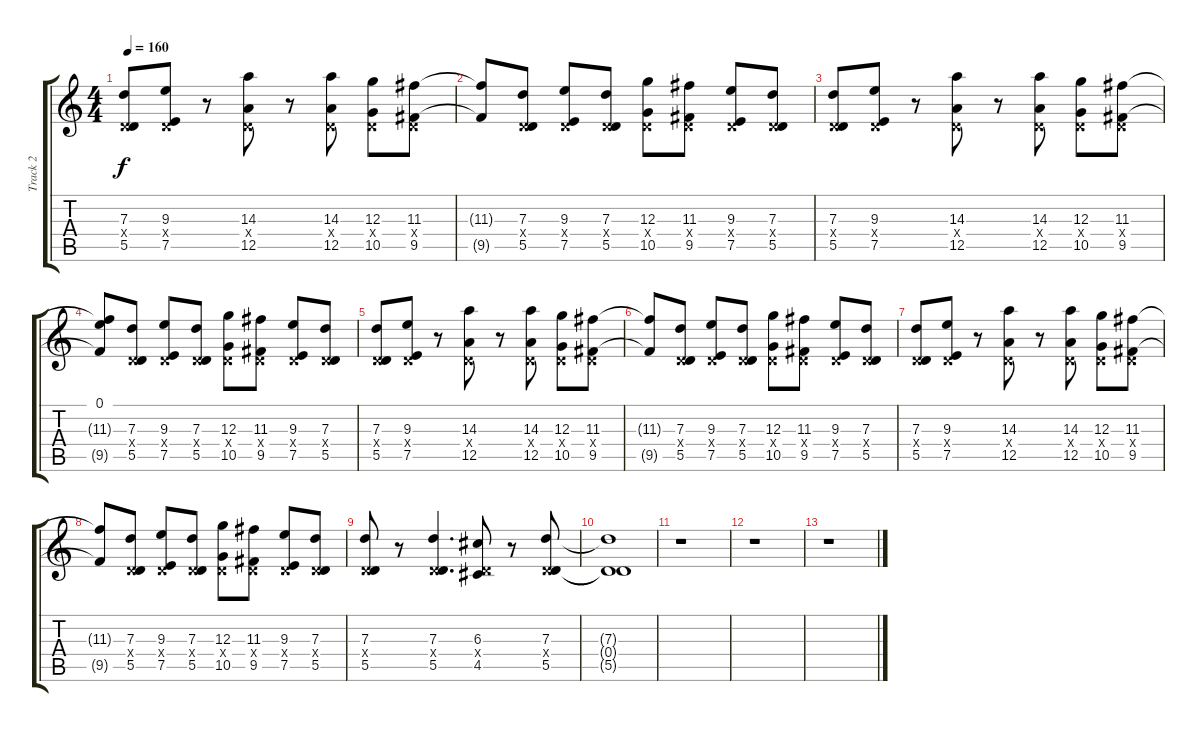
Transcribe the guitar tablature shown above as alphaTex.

\track ("Track 2" "Track 2") {instrument distortionguitar}
\staff {score tabs}
\tuning (E4 B3 G3 D3 A2 E2) {hide}
\ts (4 4)
\tempo 160
\clef g2
\ks c
(7.3 0.4{x} 5.5).8{dy f} (9.3 0.4{x} 7.5).8 r.8 (14.3 0.4{x} 12.5).8 r.8 (14.3 0.4{x} 12.5).8 (12.3 0.4{x} 10.5).8 (11.3 0.4{x} 9.5).8 |
(11.3{t} 9.5{t}).8 (7.3 0.4{x} 5.5).8 (9.3 0.4{x} 7.5).8 (7.3 0.4{x} 5.5).8 (12.3 0.4{x} 10.5).8 (11.3 0.4{x} 9.5).8 (9.3 0.4{x} 7.5).8 (7.3 0.4{x} 5.5).8 |
(7.3 0.4{x} 5.5).8 (9.3 0.4{x} 7.5).8 r.8 (14.3 0.4{x} 12.5).8 r.8 (14.3 0.4{x} 12.5).8 (12.3 0.4{x} 10.5).8 (11.3 0.4{x} 9.5).8 |
(0.1 11.3{t} 9.5{t}).8 (7.3 0.4{x} 5.5).8 (9.3 0.4{x} 7.5).8 (7.3 0.4{x} 5.5).8 (12.3 0.4{x} 10.5).8 (11.3 0.4{x} 9.5).8 (9.3 0.4{x} 7.5).8 (7.3 0.4{x} 5.5).8 |
(7.3 0.4{x} 5.5).8 (9.3 0.4{x} 7.5).8 r.8 (14.3 0.4{x} 12.5).8 r.8 (14.3 0.4{x} 12.5).8 (12.3 0.4{x} 10.5).8 (11.3 0.4{x} 9.5).8 |
(11.3{t} 9.5{t}).8 (7.3 0.4{x} 5.5).8 (9.3 0.4{x} 7.5).8 (7.3 0.4{x} 5.5).8 (12.3 0.4{x} 10.5).8 (11.3 0.4{x} 9.5).8 (9.3 0.4{x} 7.5).8 (7.3 0.4{x} 5.5).8 |
(7.3 0.4{x} 5.5).8 (9.3 0.4{x} 7.5).8 r.8 (14.3 0.4{x} 12.5).8 r.8 (14.3 0.4{x} 12.5).8 (12.3 0.4{x} 10.5).8 (11.3 0.4{x} 9.5).8 |
(11.3{t} 9.5{t}).8 (7.3 0.4{x} 5.5).8 (9.3 0.4{x} 7.5).8 (7.3 0.4{x} 5.5).8 (12.3 0.4{x} 10.5).8 (11.3 0.4{x} 9.5).8 (9.3 0.4{x} 7.5).8 (7.3 0.4{x} 5.5).8 |
(7.3 0.4{x} 5.5).8 r.8 (7.3 0.4{x} 5.5).4{d} (6.3 0.4{x} 4.5).8 r.8 (7.3 0.4{x} 5.5).8 |
(7.3{t} 0.4{t} 5.5{t}).1 |
r.1 |
r.1 |
r.1
